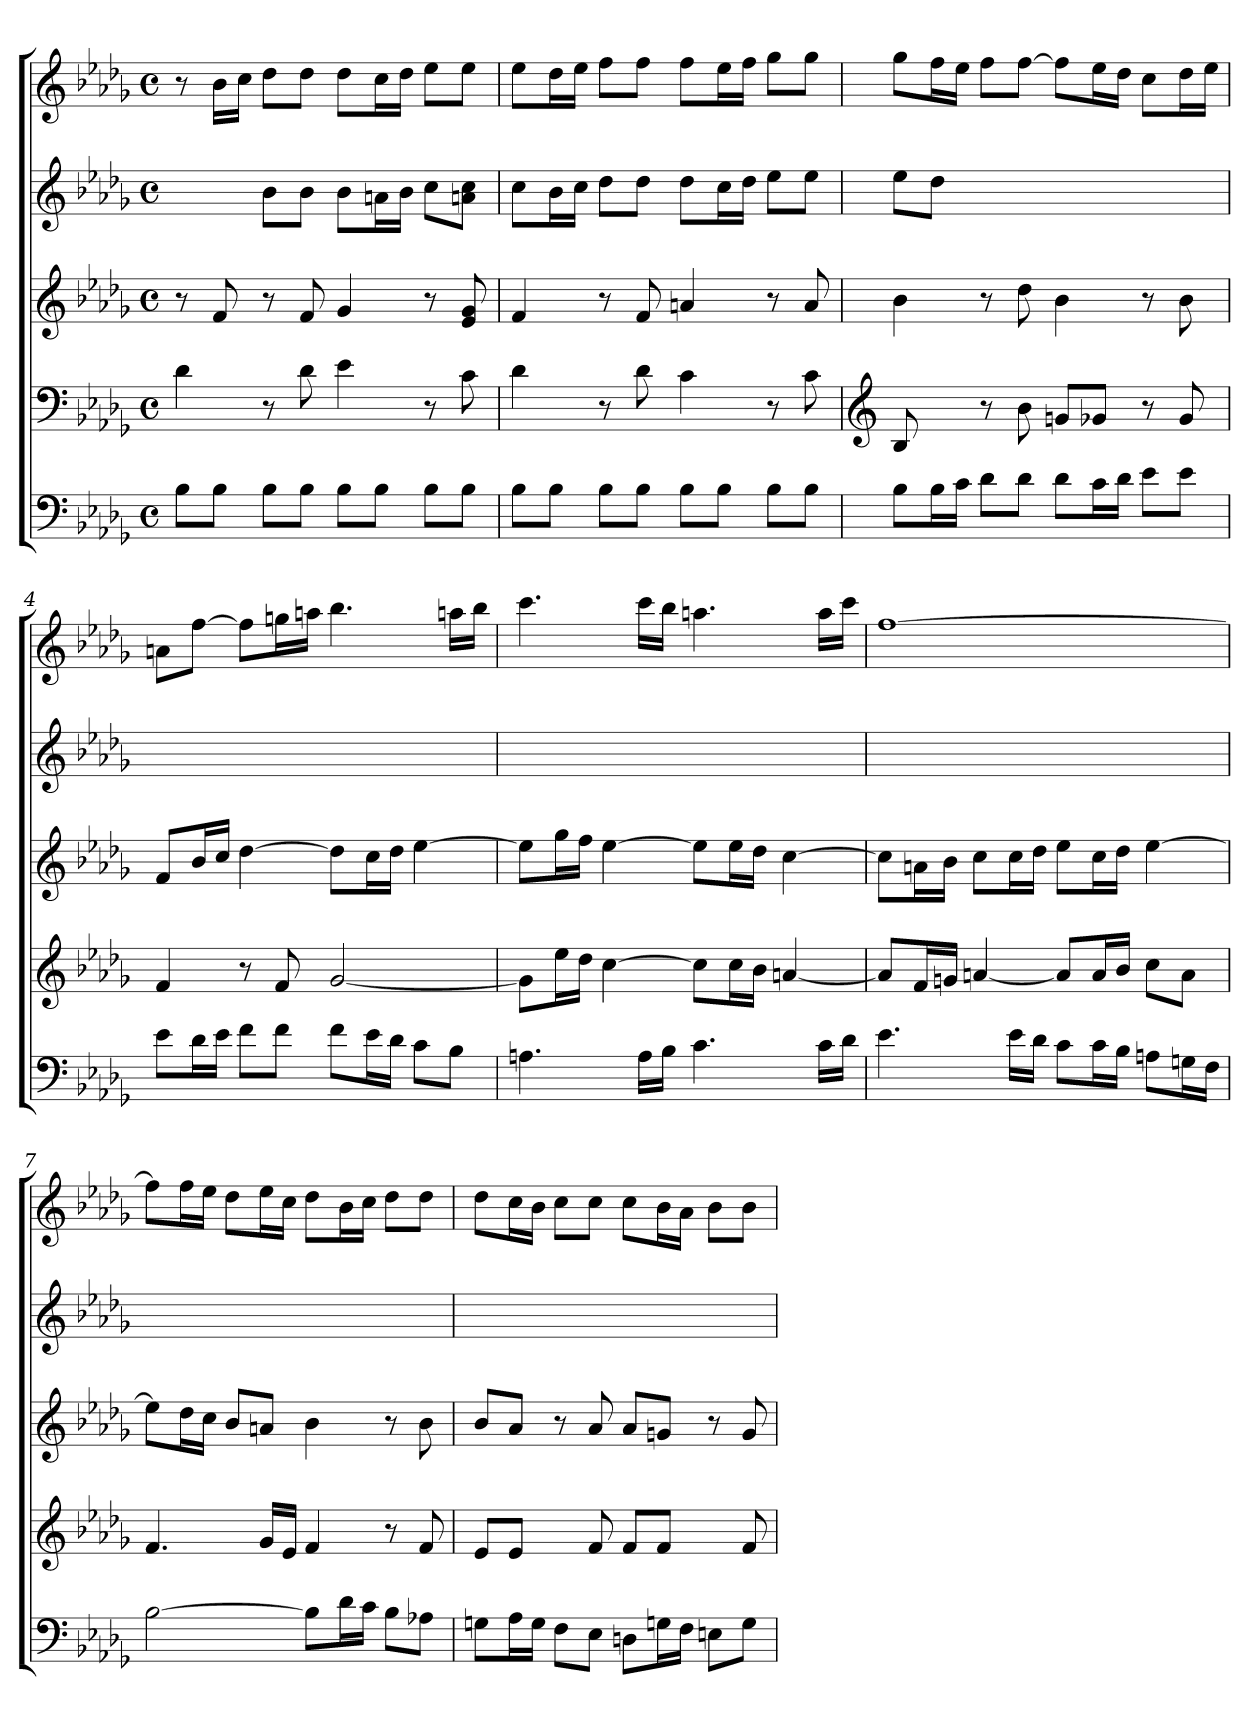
**kern	**kern	**kern	**kern	**kern
*part5	*part4	*part3	*part2	*part1
*staff5	*staff4	*staff3	*staff2	*staff1
*clefF4	*clefF4	*clefG2	*clefG2	*clefG2
*k[b-e-a-d-g-]	*k[b-e-a-d-g-]	*k[b-e-a-d-g-]	*k[b-e-a-d-g-]	*k[b-e-a-d-g-]
*b-:	*b-:	*b-:	*b-:	*b-:
*M4/4	*M4/4	*M4/4	*M4/4	*M4/4
*met(c)	*met(c)	*met(c)	*met(c)	*met(c)
*MM46	*MM46	*MM46	*MM46	*MM46
=1	=1	=1	=1	=1
8B-\L	4d-	8r	4ryy	8r
8B-\J	.	8f	.	16b-\LL
.	.	.	.	16cc\JJ
8B-\L	8r	8r	8b-\L	8dd-\L
8B-\J	8d-	8f	8b-\J	8dd-\J
8B-\L	4e-	4g-	8b-\L	8dd-\L
8B-\J	.	.	16an\L	16cc\L
.	.	.	16b-\JJ	16dd-\JJ
8B-\L	8r	8r	8cc\L	8ee-\L
8B-\J	8c	8e- 8g-	8an\ 8cc\J	8ee-\J
=2	=2	=2	=2	=2
8B-\L	4d-	4f	8cc\L	8ee-\L
8B-\J	.	.	16b-\L	16dd-\L
.	.	.	16cc\JJ	16ee-\JJ
8B-\L	8r	8r	8dd-\L	8ff\L
8B-\J	8d-	8f	8dd-\J	8ff\J
8B-\L	4c	4an	8dd-\L	8ff\L
8B-\J	.	.	16cc\L	16ee-\L
.	.	.	16dd-\JJ	16ff\JJ
8B-\L	8r	8r	8ee-\L	8gg-\L
8B-\J	8c	8a	8ee-\J	8gg-\J
=3	=3	=3	=3	=3
*	*clefG2	*	*	*
8B-\L	8B-	4b-	8ee-\L	8gg-\L
16B-\L	8ryy	.	8dd-\J	16ff\L
16c\JJ	.	.	.	16ee-\JJ
8d-\L	8r	8r	4ryy	8ff\L
8d-\J	8b-	8dd-	.	[8ff\J
8d-\L	8gn/L	4b-	2ryy	8ff\L]
16c\L	8g-X/J	.	.	16ee-\L
16d-\JJ	.	.	.	16dd-\JJ
8e-\L	8r	8r	.	8cc\L
8e-\J	8g-	8b-	.	16dd-\L
.	.	.	.	16ee-\JJ
=4	=4	=4	=4	=4
8e-\L	4f	8f/L	1ryy	8an\L
16d-\L	.	16b-/L	.	[8ff\J
16e-\JJ	.	16cc/JJ	.	.
8f\L	8r	[4dd-	.	8ff\L]
8f\J	8f	.	.	16ggn\L
.	.	.	.	16aan\JJ
8f\L	[2g-	8dd-\L]	.	4.bb-
16e-\L	.	16cc\L	.	.
16d-\JJ	.	16dd-\JJ	.	.
8c\L	.	[4ee-	.	.
8B-\J	.	.	.	16aan\LL
.	.	.	.	16bb-\JJ
=5	=5	=5	=5	=5
4.An	8g-\L]	8ee-\L]	1ryy	4.ccc
.	16ee-\L	16gg-\L	.	.
.	16dd-\JJ	16ff\JJ	.	.
.	[4cc	[4ee-	.	.
16A\LL	.	.	.	16ccc\LL
16B-\JJ	.	.	.	16bb-\JJ
4.c	8cc\L]	8ee-\L]	.	4.aan
.	16cc\L	16ee-\L	.	.
.	16b-\JJ	16dd-\JJ	.	.
.	[4an	[4cc	.	.
16c\LL	.	.	.	16aa\LL
16d-\JJ	.	.	.	16ccc\JJ
=6	=6	=6	=6	=6
4.e-	8a/L]	8cc\L]	1ryy	[1ff
.	16f/L	16an\L	.	.
.	16gn/JJ	16b-\JJ	.	.
.	[4an	8cc\L	.	.
16e-\LL	.	16cc\L	.	.
16d-\JJ	.	16dd-\JJ	.	.
8c\L	8a/L]	8ee-\L	.	.
16c\L	16a/L	16cc\L	.	.
16B-\JJ	16b-/JJ	16dd-\JJ	.	.
8An\L	8cc\L	[4ee-	.	.
16Gn\L	8a\J	.	.	.
16F\JJ	.	.	.	.
=7	=7	=7	=7	=7
[2B-	4.f	8ee-\L]	1ryy	8ff\L]
.	.	16dd-\L	.	16ff\L
.	.	16cc\JJ	.	16ee-\JJ
.	.	8b-/L	.	8dd-\L
.	16g-/LL	8an/J	.	16ee-\L
.	16e-/JJ	.	.	16cc\JJ
8B-\L]	4f	4b-	.	8dd-\L
16d-\L	.	.	.	16b-\L
16c\JJ	.	.	.	16cc\JJ
8B-\L	8r	8r	.	8dd-\L
8A-X\J	8f	8b-	.	8dd-\J
=8	=8	=8	=8	=8
8Gn\L	8e-/L	8b-/L	1ryy	8dd-\L
16A-\L	8e-/J	8a-/J	.	16cc\L
16G\JJ	.	.	.	16b-\JJ
8F\L	8ryy	8r	.	8cc\L
8E-\J	8f	8a-	.	8cc\J
8Dn\L	8f/L	8a-/L	.	8cc\L
16Gn\L	8f/J	8gn/J	.	16b-\L
16F\JJ	.	.	.	16a-\JJ
8En\L	8ryy	8r	.	8b-\L
8G\J	8f	8g	.	8b-\J
=	=	=	=	=
*-	*-	*-	*-	*-
